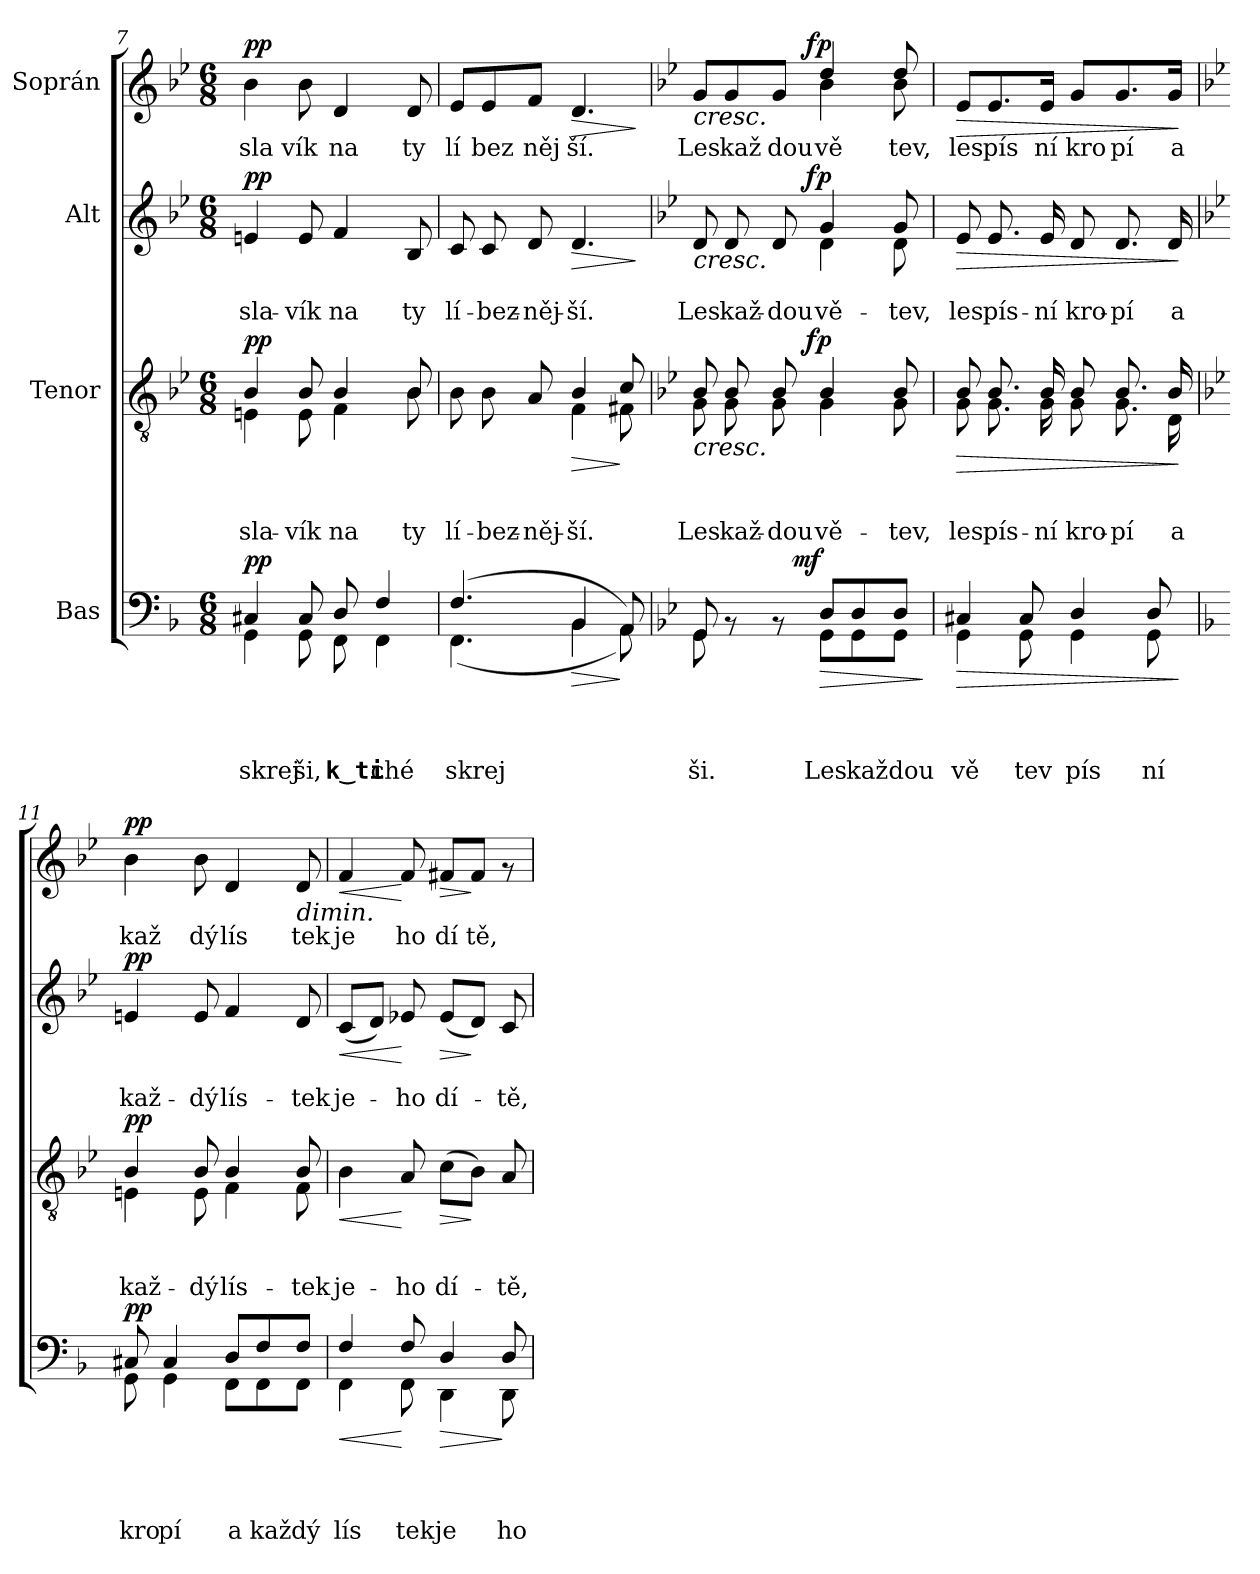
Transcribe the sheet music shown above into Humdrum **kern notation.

**kern	**text	**text	**text	**text	**dynam	**kern	**text	**text	**text	**dynam	**kern	**text	**text	**dynam	**kern	**text	**dynam
*part4	*part4	*part4	*part4	*part4	*part4	*part3	*part3	*part3	*part3	*part3	*part2	*part2	*part2	*part2	*part1	*part1	*part1
*staff4	*staff4	*staff4	*staff4	*staff4	*staff4	*staff3	*staff3	*staff3	*staff3	*staff3	*staff2	*staff2	*staff2	*staff2	*staff1	*staff1	*staff1
*I"Bas	*	*	*	*	*	*I"Tenor	*	*	*	*	*I"Alt	*	*	*	*I"Soprán	*	*
*clefF4	*	*	*	*	*	*clefGv2	*	*	*	*	*clefG2	*	*	*	*clefG2	*	*
*k[b-]	*	*	*	*	*	*k[b-e-]	*	*	*	*	*k[b-e-]	*	*	*	*k[b-e-]	*	*
*F:	*	*	*	*	*	*B-:	*	*	*	*	*B-:	*	*	*	*B-:	*	*
*M6/8	*	*	*	*	*	*M6/8	*	*	*	*	*M6/8	*	*	*	*M6/8	*	*
=7	=7	=7	=7	=7	=7	=7	=7	=7	=7	=7	=7	=7	=7	=7	=7	=7	=7
*^	*	*	*	*	*	*	*	*	*	*	*	*	*	*	*	*	*
!	!	!	!	!	!LO:LY:b	!LO:DY:a	!	!	!	!LO:LY:b	!LO:DY:a	!	!	!LO:LY:b	!LO:DY:a	!	!LO:LY:b	!LO:DY:a
*	*	*	*	*	*	*	*^	*	*	*	*	*	*	*	*	*	*	*
4C#X/	4GG\	.	.	.	skrej	pp	4B-/	4En\	.	.	sla-	pp	4en/	.	sla-	pp	4b-\	sla	pp
!	!	!	!	!	!LO:LY:b	!	!	!	!	!	!LO:LY:b	!	!	!	!LO:LY:b	!	!	!LO:LY:b	!
8C#/	8GG\	.	.	.	ši,	.	8B-/	8E\	.	.	-vík	.	8e/	.	-vík	.	8b-\	vík	.
!	!	!	!	!	!LO:LY:b	!	!	!	!	!	!LO:LY:b	!	!	!	!LO:LY:b	!	!	!LO:LY:b	!
8FF\	8D/	.	.	.	k‿ti	.	4B-/	4F\	.	.	na	.	4f/	.	na	.	4d/	na	.
!	!	!	!	!	!LO:LY:b	!	!	!	!	!	!	!	!	!	!	!	!	!	!
4F/	4FF\	.	.	.	ché	.	.	.	.	.	.	.	.	.	.	.	.	.	.
!	!	!	!	!	!	!	!	!	!	!	!LO:LY:b	!	!	!	!LO:LY:b	!	!	!LO:LY:b	!
.	.	.	.	.	.	.	8B-/	8B-\	.	.	ty	.	8B-/	.	ty	.	8d/	ty	.
=8	=8	=8	=8	=8	=8	=8	=8	=8	=8	=8	=8	=8	=8	=8	=8	=8	=8	=8	=8
!	!	!	!	!	!LO:LY:b	!	!	!	!	!	!LO:LY:b	!	!	!	!LO:LY:b	!	!	!LO:LY:b	!
(>4.F/	(<4.FF\	.	.	.	skrej	.	8B-\	4.ryy	.	.	lí-	.	8c/	.	lí-	.	8e-/L	lí	.
!	!	!	!	!	!	!	!	!	!	!	!LO:LY:b	!	!	!	!LO:LY:b	!	!	!LO:LY:b	!
.	.	.	.	.	.	.	8B-\	.	.	.	-bez-	.	8c/	.	-bez-	.	8e-/	bez	.
!	!	!	!	!	!	!	!	!	!	!	!LO:LY:b	!	!	!	!LO:LY:b	!	!	!LO:LY:b	!
.	.	.	.	.	.	.	8A/	.	.	.	-něj-	.	8d/	.	-něj-	.	8f/J	něj	.
!	!	!	!	!	!	!LO:HP:b	!	!	!	!	!LO:LY:b	!LO:HP:b	!	!	!LO:LY:b	!LO:HP:b	!	!LO:LY:b	!LO:HP:b
4BB-/	4BB-\	.	.	.	.	>	(<4F\	4B-/	.	.	-ší.	>	4.d/	.	-ší.	>	4.d/	ší.	>
8AA/)	8AA\)	.	.	.	.	]	(8c/	8F#X\)	.	.	.	]	.	.	.	.	.	.	.
*v	*v	*	*	*	*	*	*	*	*	*	*	*	*	*	*	*	*	*	*
*	*	*	*	*	*	*v	*v	*	*	*	*	*	*	*	*	*	*	*
.	.	.	.	.	.	.	.	.	.	.	.	.	.	]	.	.	]
!!LO:PB:g=z
=9	=9	=9	=9	=9	=9	=9	=9	=9	=9	=9	=9	=9	=9	=9	=9	=9	=9
*k[b-e-]	*	*	*	*	*	*	*	*	*	*	*	*	*	*	*	*	*
*B-:	*	*	*	*	*	*	*	*	*	*	*	*	*	*	*	*	*
*^	*	*	*	*	*	*	*	*	*	*	*	*	*	*	*	*	*
!	!	!	!	!	!LO:LY:b	!	!	!	!	!LO:LY:b	!LO:HP:b	!	!	!LO:LY:b	!LO:HP:b	!	!LO:LY:b	!LO:HP:b
*	*^	*	*	*	*	*	*^	*	*	*	*	*^	*	*	*	*^	*	*
*	*	*	*	*	*	*	*	*	*^	*	*	*	*	*	*^	*	*	*	*	*^	*	*
8GG/	8GG\	4ryy	.	.	.	ši.	.	8B-/	8G\	4ryy	.	.	Les	<	8d/	4.ryy	4ryy	.	Les	<	8g/L	4.ryy	4ryy	Les	<
!	!	!	!	!	!	!	!	!	!	!	!	!	!LO:LY:b	!	!	!	!	!	!LO:LY:b	!	!	!	!	!LO:LY:b	!
8rAA	4ryy	.	.	.	.	.	.	8B-/	8G\	.	.	.	kaž-	.	8d/	.	.	.	kaž-	.	8g/	.	.	kaž	.
!	!	!	!	!	!	!	!	!	!	!	!	!	!LO:LY:b	!	!	!	!	!	!LO:LY:b	!	!	!	!	!LO:LY:b	!
8rAA	.	16ryy	.	.	.	.	.	8B-/	8G\	16.ryy	.	.	-dou	.	8d/	.	16.ryy	.	-dou	.	8g/J	.	16.ryy	dou	.
!	!	!	!	!	!	!	!LO:DY:a	!	!	!	!	!	!	!	!	!	!	!	!	!	!	!	!	!	!
.	.	4..ryy	.	.	.	.	mf	.	.	.	.	.	.	.	.	.	.	.	.	.	.	.	.	.	.
!	!	!	!	!	!	!	!	!	!	!	!	!	!	!LO:DY:a	!	!	!	!	!	!LO:DY:a	!	!	!	!	!LO:DY:a
.	.	.	.	.	.	.	.	.	.	4ryy	.	.	.	fp	.	.	4ryy	.	.	fp	.	.	4ryy	.	fp
!	!	!	!	!	!	!LO:LY:b	!LO:HP:b	!	!	!	!	!	!LO:LY:b	!	!	!	!	!	!LO:LY:b	!	!	!	!	!LO:LY:b	!
8D/L	8GG\L	.	.	.	.	Les	>	4B-/	4G\	.	.	.	vě-	[	4g/	4d\	.	.	vě-	[	4dd/	4b-\	.	vě	[
!	!	!	!	!	!	!LO:LY:b	!	!	!	!	!	!	!	!	!	!	!	!	!	!	!	!	!	!	!
8D/	8GG\	.	.	.	.	kaž	.	.	.	.	.	.	.	.	.	.	.	.	.	.	.	.	.	.	.
.	.	.	.	.	.	.	.	.	.	8ryy	.	.	.	.	.	.	8ryy	.	.	.	.	.	8ryy	.	.
!	!	!	!	!	!	!LO:LY:b	!	!	!	!	!	!	!LO:LY:b	!	!	!	!	!	!LO:LY:b	!	!	!	!	!LO:LY:b	!
8D/J	8GG\J	.	.	.	.	dou	.	8B-/	8G\	.	.	.	-tev,	.	8g/	8d\	.	.	-tev,	.	8b-\	8dd/	.	tev,	.
.	.	.	.	.	.	.	.	.	.	32ryy	.	.	.	.	.	.	32ryy	.	.	.	.	.	32ryy	.	.
.	.	.	.	.	.	.	]	.	.	.	.	.	.	.	.	.	.	.	.	.	.	.	.	.	.
=10	=10	=10	=10	=10	=10	=10	=10	=10	=10	=10	=10	=10	=10	=10	=10	=10	=10	=10	=10	=10	=10	=10	=10	=10	=10
!	!	!	!	!	!	!LO:LY:b	!LO:HP:b	!	!	!	!	!	!LO:LY:b	!LO:HP:b	!	!	!	!	!LO:LY:b	!LO:HP:b	!	!	!	!LO:LY:b	!LO:HP:b
*	*v	*v	*	*	*	*	*	*	*	*	*	*	*	*	*v	*v	*v	*	*	*	*v	*v	*v	*	*
*	*	*	*	*	*	*	*	*v	*v	*	*	*	*	*	*	*	*	*	*	*
4C#X/	4GG\	.	.	.	vě	>	8B-/	8G\	.	.	les	>	8e-/	.	les	>	8e-/L	les	>
!	!	!	!	!	!	!	!	!	!	!	!LO:LY:b	!	!	!	!LO:LY:b	!	!	!LO:LY:b	!
.	.	.	.	.	.	.	8.B-/	8.G\	.	.	pís-	.	8.e-/	.	pís-	.	8.e-/	pís	.
!	!	!	!	!	!LO:LY:b	!	!	!	!	!	!	!	!	!	!	!	!	!	!
8C#/	8GG\	.	.	.	tev	.	.	.	.	.	.	.	.	.	.	.	.	.	.
!	!	!	!	!	!	!	!	!	!	!	!LO:LY:b	!	!	!	!LO:LY:b	!	!	!LO:LY:b	!
.	.	.	.	.	.	.	16B-/	16G\	.	.	-ní	.	16e-/	.	-ní	.	16e-/Jk	ní	.
!	!	!	!	!	!LO:LY:b	!	!	!	!	!	!LO:LY:b	!	!	!	!LO:LY:b	!	!	!LO:LY:b	!
4D/	4GG\	.	.	.	pís	.	8B-/	8G\	.	.	kro-	.	8d/	.	kro-	.	8g/L	kro	.
!	!	!	!	!	!	!	!	!	!	!	!LO:LY:b	!	!	!	!LO:LY:b	!	!	!LO:LY:b	!
.	.	.	.	.	.	.	8.B-/	8.G\	.	.	-pí	.	8.d/	.	-pí	.	8.g/	pí	.
!	!	!	!	!	!LO:LY:b	!	!	!	!	!	!	!	!	!	!	!	!	!	!
8D/	8GG\	.	.	.	ní	.	.	.	.	.	.	.	.	.	.	.	.	.	.
!	!	!	!	!	!	!	!	!	!	!	!LO:LY:b	!	!	!	!LO:LY:b	!	!	!LO:LY:b	!
.	.	.	.	.	.	.	16B-/	16D\	.	.	a	.	16d/	.	a	.	16g/Jk	a	.
*v	*v	*	*	*	*	*	*	*	*	*	*	*	*	*	*	*	*	*	*
*	*	*	*	*	*	*v	*v	*	*	*	*	*	*	*	*	*	*	*
.	.	.	.	.	]	.	.	.	.	]	.	.	.	]	.	.	]
=11	=11	=11	=11	=11	=11	=11	=11	=11	=11	=11	=11	=11	=11	=11	=11	=11	=11
*k[b-]	*	*	*	*	*	*	*	*	*	*	*	*	*	*	*	*	*
*F:	*	*	*	*	*	*	*	*	*	*	*	*	*	*	*	*	*
*^	*	*	*	*	*	*	*	*	*	*	*	*	*	*	*	*	*
!	!	!	!	!	!LO:LY:b	!LO:DY:a	!	!	!	!LO:LY:b	!LO:DY:a	!	!	!LO:LY:b	!LO:DY:a	!	!LO:LY:b	!LO:DY:a
*	*	*	*	*	*	*	*^	*	*	*	*	*	*	*	*	*	*	*
8C#X/	8GG\	.	.	.	kro	pp	4B-/	4En\	.	.	kaž-	pp	4en/	.	kaž-	pp	4b-\	kaž	pp
!	!	!	!	!	!LO:LY:b	!	!	!	!	!	!	!	!	!	!	!	!	!	!
4C#/	4GG\	.	.	.	pí	.	.	.	.	.	.	.	.	.	.	.	.	.	.
!	!	!	!	!	!	!	!	!	!	!	!LO:LY:b	!	!	!	!LO:LY:b	!	!	!LO:LY:b	!
.	.	.	.	.	.	.	8B-/	8E\	.	.	-dý	.	8e/	.	-dý	.	8b-\	dý	.
!	!	!	!	!	!LO:LY:b	!	!	!	!	!	!LO:LY:b	!	!	!	!LO:LY:b	!	!	!LO:LY:b	!
8D/L	8FF\L	.	.	.	a	.	4B-/	4F\	.	.	lís-	.	4f/	.	lís-	.	4d/	lís	.
!	!	!	!	!	!LO:LY:b	!	!	!	!	!	!	!	!	!	!	!	!	!	!
8F/	8FF\	.	.	.	kaž	.	.	.	.	.	.	.	.	.	.	.	.	.	.
!	!	!	!	!	!	!	!	!	!	!	!	!	!	!	!	!	!LO:TX:b:i:t=dimin.	!	!
!	!	!	!	!	!LO:LY:b	!	!	!	!	!	!LO:LY:b	!	!	!	!LO:LY:b	!	!	!LO:LY:b	!
8F/J	8FF\J	.	.	.	dý	.	8B-/	8F\	.	.	-tek	.	8d/	.	-tek	.	8d/	tek	.
=12	=12	=12	=12	=12	=12	=12	=12	=12	=12	=12	=12	=12	=12	=12	=12	=12	=12	=12	=12
!	!	!	!	!	!LO:LY:b	!LO:HP:b	!	!	!	!	!LO:LY:b	!LO:HP:b	!	!	!LO:LY:b	!LO:HP:b	!	!LO:LY:b	!LO:HP:b
*	*	*	*	*	*	*	*v	*v	*	*	*	*	*	*	*	*	*	*	*
4F/	4FF\	.	.	.	lís	<	4B-\	.	.	je-	<	(<8c/L	.	je-	<	4f/	je	<
.	.	.	.	.	.	.	.	.	.	.	.	8d/J)	.	.	.	.	.	.
!	!	!	!	!	!LO:LY:b	!	!	!	!	!LO:LY:b	!	!	!	!LO:LY:b	!	!	!LO:LY:b	!
8F/	8FF\	.	.	.	tek	[	8A/	.	.	-ho	[	8e-X/	.	-ho	[	8f/	ho	[
!	!	!	!	!	!LO:LY:b	!LO:HP:b	!	!	!	!LO:LY:b	!LO:HP:b	!	!	!LO:LY:b	!LO:HP:b	!	!LO:LY:b	!LO:HP:b
4D/	4DD\	.	.	.	je	>	(>8c\L	.	.	dí-	>	(<8e-/L	.	dí-	>	8f#X/L	dí	>
!	!	!	!	!	!	!	!	!	!	!	!	!	!	!	!	!	!LO:LY:b	!
.	.	.	.	.	.	.	8B-\J)	.	.	.	]	8d/J)	.	.	]	8f#/J	tě,	]
!	!	!	!	!	!LO:LY:b	!	!	!	!	!LO:LY:b	!	!	!	!LO:LY:b	!	!	!	!
8D/	8DD\	.	.	.	ho	]	8A/	.	.	-tě,	.	8c/	.	-tě,	.	8rf	.	.
*v	*v	*	*	*	*	*	*	*	*	*	*	*	*	*	*	*	*	*
=	=	=	=	=	=	=	=	=	=	=	=	=	=	=	=	=	=
*-	*-	*-	*-	*-	*-	*-	*-	*-	*-	*-	*-	*-	*-	*-	*-	*-	*-
